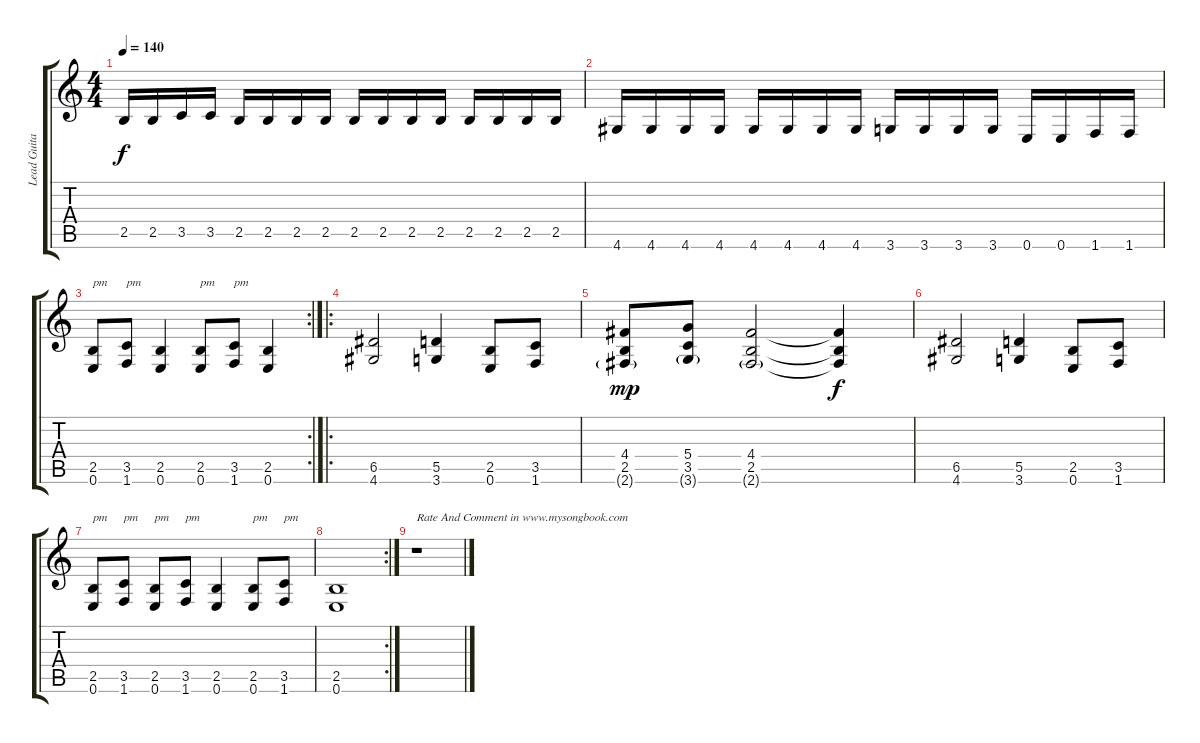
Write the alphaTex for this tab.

\track ("Lead Guitar" "Lead Guita") {instrument distortionguitar}
\staff {score tabs}
\tuning (E4 B3 G3 D3 A2 E2) {hide}
\ts (4 4)
\tempo 140
\clef g2
\ks c
2.5.16{dy f} 2.5.16 3.5.16 3.5.16 2.5.16 2.5.16 2.5.16 2.5.16 2.5.16 2.5.16 2.5.16 2.5.16 2.5.16 2.5.16 2.5.16 2.5.16 |
4.6.16 4.6.16 4.6.16 4.6.16 4.6.16 4.6.16 4.6.16 4.6.16 3.6.16 3.6.16 3.6.16 3.6.16 0.6.16 0.6.16 1.6.16 1.6.16 |
\rc 2
(2.5 0.6).8{txt "pm"} (3.5 1.6).8{txt "pm"} (2.5 0.6).4 (2.5 0.6).8{txt "pm"} (3.5 1.6).8{txt "pm"} (2.5 0.6).4 |
\ro
(6.5 4.6).2 (5.5 3.6).4 (2.5 0.6).8 (3.5 1.6).8 |
(4.4 2.5 2.6{g}).8{dy mp} (5.4 3.5 3.6{g}).8 (4.4 2.5 2.6{g}).2 (4.4{t} 2.5{t} 2.6{t}).4{dy f} |
(6.5 4.6).2 (5.5 3.6).4 (2.5 0.6).8 (3.5 1.6).8 |
(2.5 0.6).8{txt "pm"} (3.5 1.6).8{txt "pm"} (2.5 0.6).8{txt "pm"} (3.5 1.6).8{txt "pm"} (2.5 0.6).4 (2.5 0.6).8{txt "pm"} (3.5 1.6).8{txt "pm"} |
\rc 2
(2.5 0.6).1 |
r.1{txt "Rate And Comment in www.mysongbook.com"}
